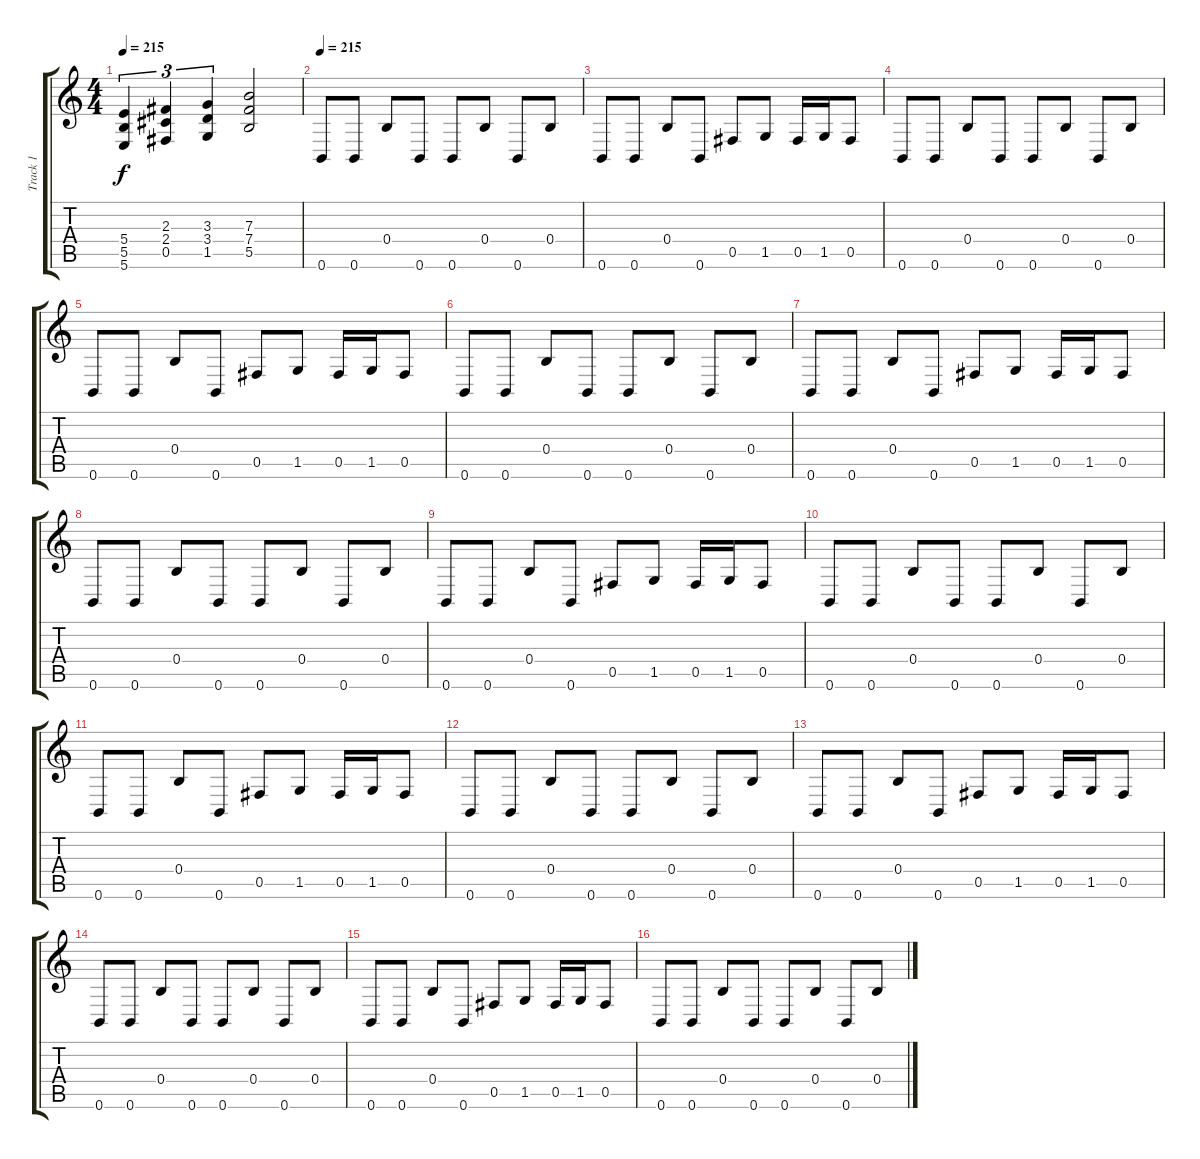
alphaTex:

\track ("Track 1" "Track 1") {instrument distortionguitar}
\staff {score tabs}
\tuning (Db4 Ab3 E3 B2 Gb2 B1) {hide}
\ts (4 4)
\tempo 215
\clef g2
\ks c
(5.4 5.5 5.6).4{tu (3 2) dy f} (2.3 2.4 0.5).4{tu (3 2)} (3.3 3.4 1.5).4{tu (3 2)} (7.3 7.4 5.5).2 |
\tempo 215
0.6.8 0.6.8 0.4.8 0.6.8 0.6.8 0.4.8 0.6.8 0.4.8 |
0.6.8 0.6.8 0.4.8 0.6.8 0.5.8 1.5.8 0.5.16 1.5.16 0.5.8 |
0.6.8 0.6.8 0.4.8 0.6.8 0.6.8 0.4.8 0.6.8 0.4.8 |
0.6.8 0.6.8 0.4.8 0.6.8 0.5.8 1.5.8 0.5.16 1.5.16 0.5.8 |
0.6.8 0.6.8 0.4.8 0.6.8 0.6.8 0.4.8 0.6.8 0.4.8 |
0.6.8 0.6.8 0.4.8 0.6.8 0.5.8 1.5.8 0.5.16 1.5.16 0.5.8 |
0.6.8 0.6.8 0.4.8 0.6.8 0.6.8 0.4.8 0.6.8 0.4.8 |
0.6.8 0.6.8 0.4.8 0.6.8 0.5.8 1.5.8 0.5.16 1.5.16 0.5.8 |
0.6.8 0.6.8 0.4.8 0.6.8 0.6.8 0.4.8 0.6.8 0.4.8 |
0.6.8 0.6.8 0.4.8 0.6.8 0.5.8 1.5.8 0.5.16 1.5.16 0.5.8 |
0.6.8 0.6.8 0.4.8 0.6.8 0.6.8 0.4.8 0.6.8 0.4.8 |
0.6.8 0.6.8 0.4.8 0.6.8 0.5.8 1.5.8 0.5.16 1.5.16 0.5.8 |
0.6.8 0.6.8 0.4.8 0.6.8 0.6.8 0.4.8 0.6.8 0.4.8 |
0.6.8 0.6.8 0.4.8 0.6.8 0.5.8 1.5.8 0.5.16 1.5.16 0.5.8 |
0.6.8 0.6.8 0.4.8 0.6.8 0.6.8 0.4.8 0.6.8 0.4.8
